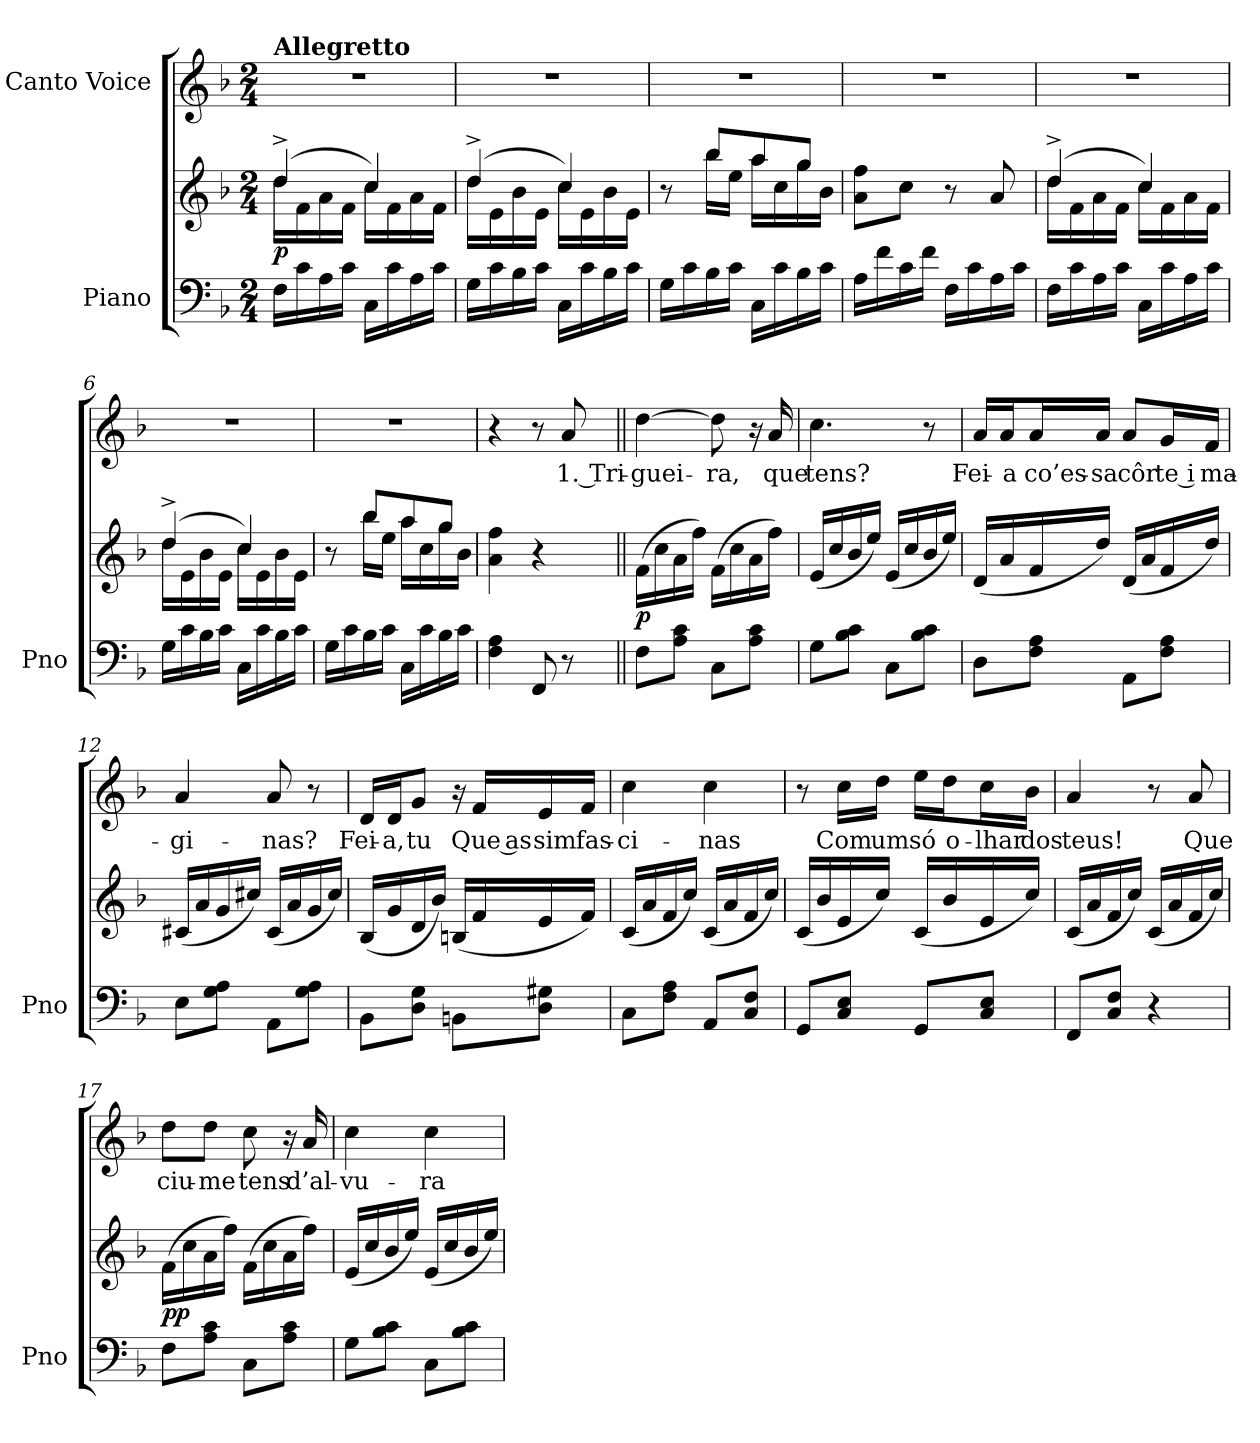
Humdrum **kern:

**kern	**kern	**dynam	**kern	**text
*part2	*part2	*part2	*part1	*part1
*staff3	*staff2	*staff2/3	*staff1	*staff1
*I"Piano	*	*	*I"Canto Voice	*
*I'Pno	*	*	*	*
*clefF4	*clefG2	*	*clefG2	*
*k[b-]	*k[b-]	*	*k[b-]	*
*M2/4	*M2/4	*	*M2/4	*
=1	=1	=1	=1	=1
*	*^	*	*	*
!	!	!	!	!LO:TX:a:B:t=Allegretto	!
!	!	!	!LO:DY:b	!	!
16F\LL	(4dd^/	16dd\LL	p	2r	.
16c\	.	16f\	.	.	.
16A\	.	16a\	.	.	.
16c\JJ	.	16f\JJ	.	.	.
16C\LL	4cc/)	16cc\LL	.	.	.
16c\	.	16f\	.	.	.
16A\	.	16a\	.	.	.
16c\JJ	.	16f\JJ	.	.	.
=2	=2	=2	=2	=2	=2
16G\LL	(4dd^/	16dd\LL	.	2r	.
16c\	.	16e\	.	.	.
16B-\	.	16b-\	.	.	.
16c\JJ	.	16e\JJ	.	.	.
16C\LL	4cc/)	16cc\LL	.	.	.
16c\	.	16e\	.	.	.
16B-\	.	16b-\	.	.	.
16c\JJ	.	16e\JJ	.	.	.
=3	=3	=3	=3	=3	=3
16G\LL	8r	8ryy	.	2r	.
16c\	.	.	.	.	.
16B-\	8bb-/L	16bb-\LL	.	.	.
16c\JJ	.	16ee\JJ	.	.	.
16C\LL	8aa/	16aa\LL	.	.	.
16c\	.	16cc\	.	.	.
16B-\	8gg/J	16gg\	.	.	.
16c\JJ	.	16b-\JJ	.	.	.
*	*v	*v	*	*	*
!!LO:LB:g=z
=4	=4	=4	=4	=4
16A\LL	8a\ 8ff\L	.	2r	.
16f\	.	.	.	.
16c\	8cc\J	.	.	.
16f\JJ	.	.	.	.
16F\LL	8r	.	.	.
16c\	.	.	.	.
16A\	8a/	.	.	.
16c\JJ	.	.	.	.
=5	=5	=5	=5	=5
*	*^	*	*	*
16F\LL	(4dd^/	16dd\LL	.	2r	.
16c\	.	16f\	.	.	.
16A\	.	16a\	.	.	.
16c\JJ	.	16f\JJ	.	.	.
16C\LL	4cc/)	16cc\LL	.	.	.
16c\	.	16f\	.	.	.
16A\	.	16a\	.	.	.
16c\JJ	.	16f\JJ	.	.	.
!!LO:LB:g=z
=6	=6	=6	=6	=6	=6
16G\LL	(4dd^/	16dd\LL	.	2r	.
16c\	.	16e\	.	.	.
16B-\	.	16b-\	.	.	.
16c\JJ	.	16e\JJ	.	.	.
16C\LL	4cc/)	16cc\LL	.	.	.
16c\	.	16e\	.	.	.
16B-\	.	16b-\	.	.	.
16c\JJ	.	16e\JJ	.	.	.
=7	=7	=7	=7	=7	=7
16G\LL	8r	8ryy	.	2r	.
16c\	.	.	.	.	.
16B-\	8bb-/L	16bb-\LL	.	.	.
16c\JJ	.	16ee\JJ	.	.	.
16C\LL	8aa/	16aa\LL	.	.	.
16c\	.	16cc\	.	.	.
16B-\	8gg/J	16gg\	.	.	.
16c\JJ	.	16b-\JJ	.	.	.
*	*v	*v	*	*	*
=8	=8	=8	=8	=8
4F\ 4A\	4a\ 4ff\	.	4r	.
8FF/	4r	.	8r	.
!	!	!	!	!LO:LY:b
8r	.	.	8a/	1. Tri-
=9||	=9||	=9||	=9||	=9||
!	!	!LO:DY:b	!	!LO:LY:b
8F\L	(16f\LL	p	[4dd\	-guei-
.	16cc\	.	.	.
8A\ 8c\J	16a\	.	.	.
.	16ff\JJ)	.	.	.
!	!	!	!	!LO:LY:b
8C\L	(16f\LL	.	8dd\]	-ra,
.	16cc\	.	.	.
8A\ 8c\J	16a\	.	16r	.
!	!	!	!	!LO:LY:b
.	16ff\JJ)	.	16a/	que
!!LO:LB:g=z
=10	=10	=10	=10	=10
!	!	!	!	!LO:LY:b
8G\L	(16e/LL	.	4.cc\	tens?
.	16cc/	.	.	.
8B-\ 8c\J	16b-/	.	.	.
.	16ee/JJ)	.	.	.
8C\L	(16e/LL	.	.	.
.	16cc/	.	.	.
8B-\ 8c\J	16b-/	.	8r	.
.	16ee/JJ)	.	.	.
!!LO:PB:g=z
=11	=11	=11	=11	=11
!	!	!	!	!LO:LY:b
8D\L	(16d/LL	.	16a/LL	Fei-
!	!	!	!	!LO:LY:b
.	16a/	.	16a/J	-a
!	!	!	!	!LO:LY:b
8F\ 8A\J	16f/	.	16a/L	co’es-
!	!	!	!	!LO:LY:b
.	16dd/JJ)	.	16a/JJ	-sa
!	!	!	!	!LO:LY:b
8AA\L	(16d/LL	.	8a/L	côr
.	16a/	.	.	.
!	!	!	!	!LO:LY:b
8F\ 8A\J	16f/	.	16g/L	te i
!	!	!	!	!LO:LY:b
.	16dd/JJ)	.	16f/JJ	-ma-
=12	=12	=12	=12	=12
!	!	!	!	!LO:LY:b
8E\L	(16c#X/LL	.	4a/	-gi-
.	16a/	.	.	.
8G\ 8A\J	16g/	.	.	.
.	16cc#X/JJ)	.	.	.
!	!	!	!	!LO:LY:b
8AA\L	(16c#/LL	.	8a/	-nas?
.	16a/	.	.	.
8G\ 8A\J	16g/	.	8r	.
.	16cc#/JJ)	.	.	.
=13	=13	=13	=13	=13
!	!	!	!	!LO:LY:b
8BB-\L	(16B-/LL	.	16d/LL	Fei-
!	!	!	!	!LO:LY:b
.	16g/	.	16d/J	-a,
!	!	!	!	!LO:LY:b
8D\ 8G\J	16d/	.	8g/J	tu
.	16b-/JJ)	.	.	.
8BBn\L	(16Bn/LL	.	16r	.
!	!	!	!	!LO:LY:b
.	16f/	.	16f/LL	Que as
!	!	!	!	!LO:LY:b
8D\ 8G#X\J	16e/	.	16e/	-sim
!	!	!	!	!LO:LY:b
.	16f/JJ)	.	16f/JJ	fas-
=14	=14	=14	=14	=14
!	!	!	!	!LO:LY:b
8C\L	(16c/LL	.	4cc\	-ci-
.	16a/	.	.	.
8F\ 8A\J	16f/	.	.	.
.	16cc/JJ)	.	.	.
!	!	!	!	!LO:LY:b
8AA/L	(16c/LL	.	4cc\	-nas
.	16a/	.	.	.
8C/ 8F/J	16f/	.	.	.
.	16cc/JJ)	.	.	.
!!LO:LB:g=z
=15	=15	=15	=15	=15
8GG/L	(16c/LL	.	8r	.
.	16b-/	.	.	.
!	!	!	!	!LO:LY:b
8C/ 8E/J	16e/	.	16cc\LL	Com
!	!	!	!	!LO:LY:b
.	16cc/JJ)	.	16dd\JJ	um
!	!	!	!	!LO:LY:b
8GG/L	(16c/LL	.	16ee\LL	só
!	!	!	!	!LO:LY:b
.	16b-/	.	16dd\J	o-
!	!	!	!	!LO:LY:b
8C/ 8E/J	16e/	.	16cc\L	-lhar
!	!	!	!	!LO:LY:b
.	16cc/JJ)	.	16b-\JJ	dos
=16	=16	=16	=16	=16
!	!	!	!	!LO:LY:b
8FF/L	(16c/LL	.	4a/	teus!
.	16a/	.	.	.
8C/ 8F/J	16f/	.	.	.
.	16cc/JJ)	.	.	.
4r	(16c/LL	.	8r	.
.	16a/	.	.	.
!	!	!	!	!LO:LY:b
.	16f/	.	8a/	Que
.	16cc/JJ)	.	.	.
=17	=17	=17	=17	=17
!	!	!LO:DY:b	!	!LO:LY:b
8F\L	(16f\LL	pp	8dd\L	ciu-
.	16cc\	.	.	.
!	!	!	!	!LO:LY:b
8A\ 8c\J	16a\	.	8dd\J	-me
.	16ff\JJ)	.	.	.
!	!	!	!	!LO:LY:b
8C\L	(16f\LL	.	8cc\	tens
.	16cc\	.	.	.
8A\ 8c\J	16a\	.	16r	.
!	!	!	!	!LO:LY:b
.	16ff\JJ)	.	16a/	d’al-
=18	=18	=18	=18	=18
!	!	!	!	!LO:LY:b
8G\L	(16e/LL	.	4cc\	-vu-
.	16cc/	.	.	.
8B-\ 8c\J	16b-/	.	.	.
.	16ee/JJ)	.	.	.
!	!	!	!	!LO:LY:b
8C\L	(16e/LL	.	4cc\	-ra
.	16cc/	.	.	.
8B-\ 8c\J	16b-/	.	.	.
.	16ee/JJ)	.	.	.
=	=	=	=	=
*-	*-	*-	*-	*-
